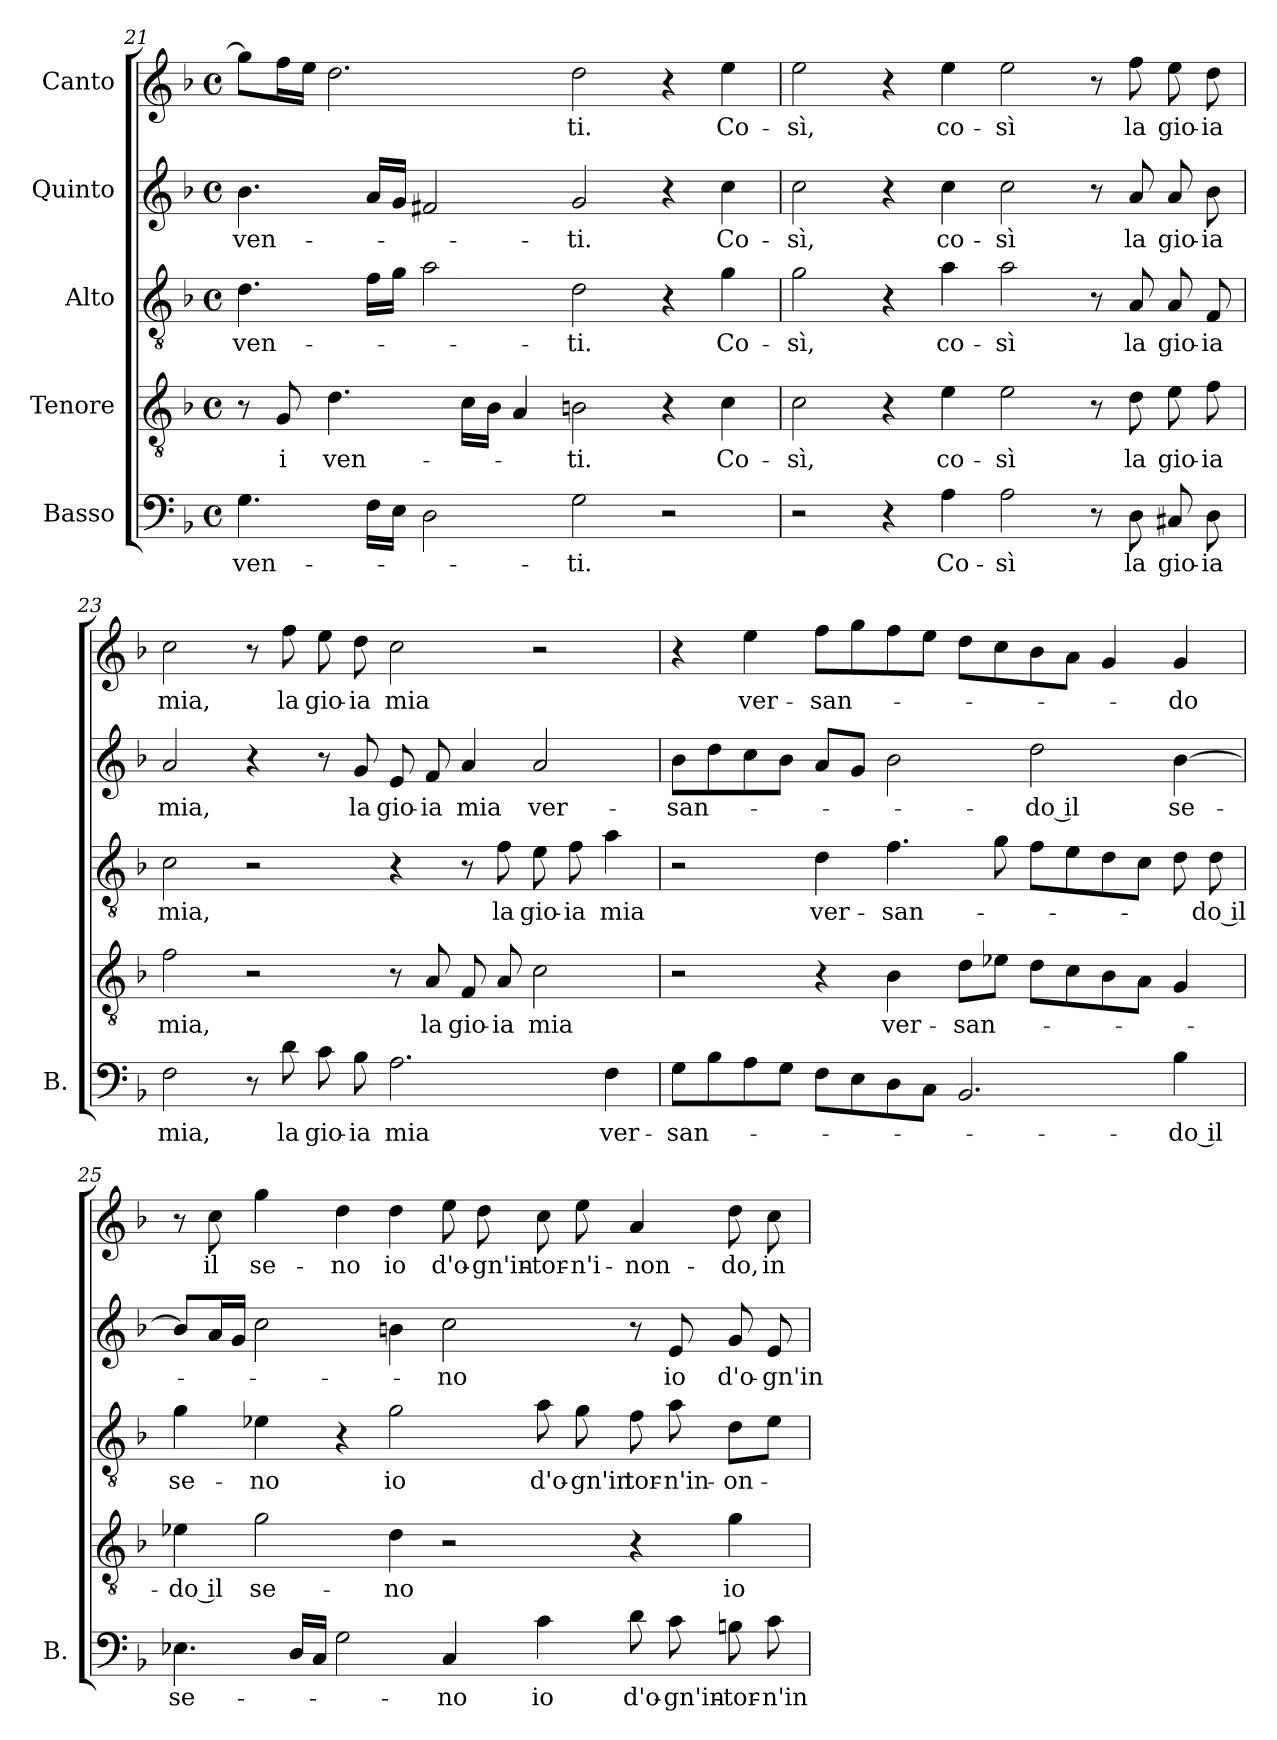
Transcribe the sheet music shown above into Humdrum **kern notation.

**kern	**text	**kern	**text	**kern	**text	**kern	**text	**kern	**text
*part5	*part5	*part4	*part4	*part3	*part3	*part2	*part2	*part1	*part1
*staff5	*staff5	*staff4	*staff4	*staff3	*staff3	*staff2	*staff2	*staff1	*staff1
*I"Basso	*	*I"Tenore	*	*I"Alto	*	*I"Quinto	*	*I"Canto	*
*I'B.	*	*	*	*	*	*	*	*	*
*clefF4	*	*clefGv2	*	*clefGv2	*	*clefG2	*	*clefG2	*
*k[b-]	*	*k[b-]	*	*k[b-]	*	*k[b-]	*	*k[b-]	*
*F:	*	*F:	*	*F:	*	*F:	*	*F:	*
*M4/4	*	*M4/4	*	*M4/4	*	*M4/4	*	*M4/4	*
*met(c)	*	*met(c)	*	*met(c)	*	*met(c)	*	*met(c)	*
=21	=21	=21	=21	=21	=21	=21	=21	=21	=21
4.G\	ven-	8r	.	4.d\	ven-	4.b-\	ven-	8gg\L]	.
.	.	8G/	i	.	.	.	.	16ff\L	.
.	.	.	.	.	.	.	.	16ee\JJ	.
.	.	4.d\	ven-	.	.	.	.	2.dd\	.
16F\LL	.	.	.	16f\LL	.	16a/LL	.	.	.
16E\JJ	.	.	.	16g\JJ	.	16g/JJ	.	.	.
2D\	.	.	.	2a\	.	2f#X/	.	.	.
.	.	16c\LL	.	.	.	.	.	.	.
.	.	16B-\JJ	.	.	.	.	.	.	.
.	.	4A/	.	.	.	.	.	.	.
2G\	-ti.	2Bn\	-ti.	2d\	-ti.	2g/	-ti.	2dd\	-ti.
2r	.	4r	.	4r	.	4r	.	4r	.
.	.	4c\	Co-	4g\	Co-	4cc\	Co-	4ee\	Co-
=22	=22	=22	=22	=22	=22	=22	=22	=22	=22
2r	.	2c\	-sì,	2g\	-sì,	2cc\	-sì,	2ee\	-sì,
4r	.	4r	.	4r	.	4r	.	4r	.
4A\	Co-	4e\	co-	4a\	co-	4cc\	co-	4ee\	co-
2A\	-sì	2e\	-sì	2a\	-sì	2cc\	-sì	2ee\	-sì
8r	.	8r	.	8r	.	8r	.	8r	.
8D\	la	8d\	la	8A/	la	8a/	la	8ff\	la
8C#X/	gio-	8e\	gio-	8A/	gio-	8a/	gio-	8ee\	gio-
8D\	-ia	8f\	-ia	8F/	-ia	8b-\	-ia	8dd\	-ia
=23	=23	=23	=23	=23	=23	=23	=23	=23	=23
2F\	mia,	2f\	mia,	2c\	mia,	2a/	mia,	2cc\	mia,
8r	.	2r	.	2r	.	4r	.	8r	.
8d\	la	.	.	.	.	.	.	8ff\	la
8c\	gio-	.	.	.	.	8r	.	8ee\	gio-
8B-\	-ia	.	.	.	.	8g/	la	8dd\	-ia
2.A\	mia	8r	.	4r	.	8e/	gio-	2cc\	mia
.	.	8A/	la	.	.	8f/	-ia	.	.
.	.	8F/	gio-	8r	.	4a/	mia	.	.
.	.	8A/	-ia	8f\	la	.	.	.	.
.	.	2c\	mia	8e\	gio-	2a/	ver-	2r	.
.	.	.	.	8f\	-ia	.	.	.	.
4F\	ver-	.	.	4a\	mia	.	.	.	.
=24	=24	=24	=24	=24	=24	=24	=24	=24	=24
8G\L	-san-	2r	.	2r	.	8b-\L	-san-	4r	.
8B-\	.	.	.	.	.	8dd\	.	.	.
8A\	.	.	.	.	.	8cc\	.	4ee\	ver-
8G\J	.	.	.	.	.	8b-\J	.	.	.
8F\L	.	4r	.	4d\	ver-	8a/L	.	8ff\L	-san-
8E\	.	.	.	.	.	8g/J	.	8gg\	.
8D\	.	4B-\	ver-	4.f\	-san-	2b-\	.	8ff\	.
8C\J	.	.	.	.	.	.	.	8ee\J	.
2.BB-/	.	8d\L	-san-	.	.	.	.	8dd\L	.
.	.	8e-X\J	.	8g\	.	.	.	8cc\	.
.	.	8d\L	.	8f\L	.	2dd\	-do il	8b-\	.
.	.	8c\	.	8e\	.	.	.	8a\J	.
.	.	8B-\	.	8d\	.	.	.	4g/	.
.	.	8A\J	.	8c\J	.	.	.	.	.
4B-\	-do il	4G/	.	8d\	.	[4b-\	se-	4g/	-do
.	.	.	.	8d\	-do il	.	.	.	.
=25	=25	=25	=25	=25	=25	=25	=25	=25	=25
4.E-X\	se-	4e-X\	-do il	4g\	se-	8b-/L]	.	8r	.
.	.	.	.	.	.	16a/L	.	8cc\	il
.	.	.	.	.	.	16g/JJ	.	.	.
.	.	2g\	se-	4e-X\	-no	2cc\	.	4gg\	se-
16D/LL	.	.	.	.	.	.	.	.	.
16C/JJ	.	.	.	.	.	.	.	.	.
2G\	.	.	.	4r	.	.	.	4dd\	-no
.	.	4d\	-no	2g\	io	4bn\	.	4dd\	io
4C/	-no	2r	.	.	.	2cc\	-no	8ee\	d'o-
.	.	.	.	.	.	.	.	8dd\	-gn'in-
4c\	io	.	.	8a\	d'o-	.	.	8cc\	-tor-
.	.	.	.	8g\	-gn'in	.	.	8ee\	-n'i-
8d\	d'o-	4r	.	8f\	tor-	8r	.	4a/	-non-
8c\	-gn'in-	.	.	8a\	-n'in-	8e/	io	.	.
8Bn\	-tor-	4g\	io	8d\L	-on-	8g/	d'o-	8dd\	-do,
8c\	-n'in-	.	.	8e-\J	.	8e/	-gn'in-	8cc\	in-
=	=	=	=	=	=	=	=	=	=
*-	*-	*-	*-	*-	*-	*-	*-	*-	*-
